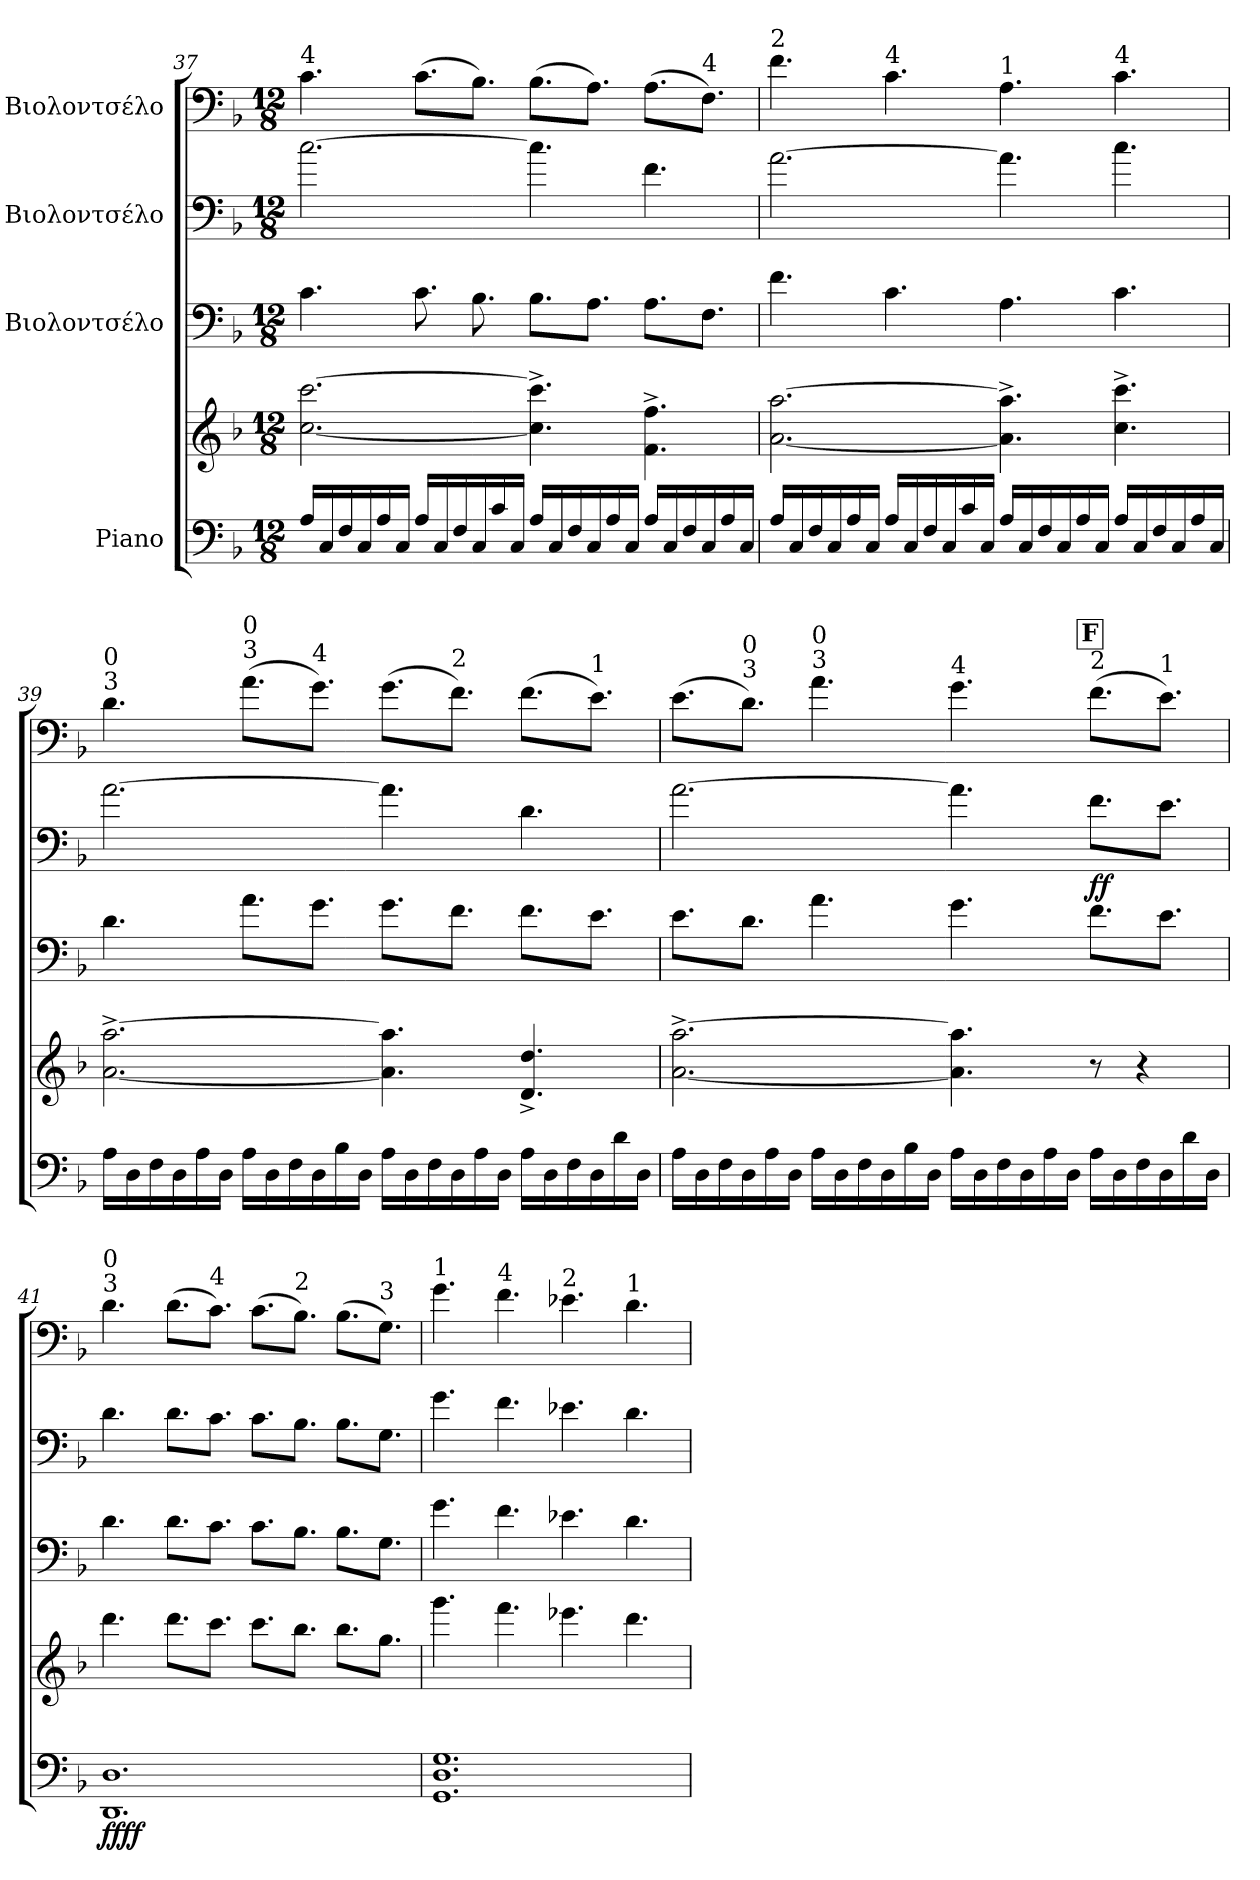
**kern	**kern	**dynam	**kern	**kern	**dynam	**kern
*part4	*part4	*part4	*part3	*part2	*part2	*part1
*staff5	*staff4	*staff4/5	*staff3	*staff2	*staff2	*staff1
*I"Piano	*	*	*I"Βιολοντσέλο	*I"Βιολοντσέλο	*	*I"Βιολοντσέλο
*clefF4	*clefG2	*	*clefF4	*clefF4	*	*clefF4
*k[b-]	*k[b-]	*	*k[b-]	*k[b-]	*	*k[b-]
*M12/8	*M12/8	*	*M12/8	*M12/8	*	*M12/8
=37	=37	=37	=37	=37	=37	=37
!	!	!	!	!	!	!LO:TX:a:t=4
16A\LL	[2.cc\ [2.ccc\	.	4.c\	[2.cc\	.	4.c\
16C/	.	.	.	.	.	.
16F\	.	.	.	.	.	.
16C/	.	.	.	.	.	.
16A\	.	.	.	.	.	.
16C/JJ	.	.	.	.	.	.
16A\LL	.	.	8.c\	.	.	(8.c\L
16C/	.	.	.	.	.	.
16F\	.	.	.	.	.	.
16C/	.	.	8.B-\	.	.	8.B-\J)
16c\	.	.	.	.	.	.
16C/JJ	.	.	.	.	.	.
16A\LL	4.cc\]^ 4.ccc\]^	.	8.B-\L	4.cc\]	.	(8.B-\L
16C/	.	.	.	.	.	.
16F\	.	.	.	.	.	.
16C/	.	.	8.A\J	.	.	8.A\J)
16A\	.	.	.	.	.	.
16C/JJ	.	.	.	.	.	.
16A\LL	4.f\^ 4.ff\^	.	8.A\L	4.f\	.	(8.A\L
16C/	.	.	.	.	.	.
16F\	.	.	.	.	.	.
!	!	!	!	!	!	!LO:TX:a:t=4
16C/	.	.	8.F\J	.	.	8.F\J)
16A\	.	.	.	.	.	.
16C/JJ	.	.	.	.	.	.
=38	=38	=38	=38	=38	=38	=38
!	!	!	!	!	!	!LO:TX:a:t=2
16A\LL	[2.a\ [2.aa\	.	4.f\	[2.a\	.	4.f\
16C/	.	.	.	.	.	.
16F\	.	.	.	.	.	.
16C/	.	.	.	.	.	.
16A\	.	.	.	.	.	.
16C/JJ	.	.	.	.	.	.
!	!	!	!	!	!	!LO:TX:a:t=4
16A\LL	.	.	4.c\	.	.	4.c\
16C/	.	.	.	.	.	.
16F\	.	.	.	.	.	.
16C/	.	.	.	.	.	.
16c\	.	.	.	.	.	.
16C/JJ	.	.	.	.	.	.
!	!	!	!	!	!	!LO:TX:a:t=1
16A\LL	4.a\]^ 4.aa\]^	.	4.A\	4.a\]	.	4.A\
16C/	.	.	.	.	.	.
16F\	.	.	.	.	.	.
16C/	.	.	.	.	.	.
16A\	.	.	.	.	.	.
16C/JJ	.	.	.	.	.	.
!	!	!	!	!	!	!LO:TX:a:t=4
16A\LL	4.cc\^ 4.ccc\^	.	4.c\	4.cc\	.	4.c\
16C/	.	.	.	.	.	.
16F\	.	.	.	.	.	.
16C/	.	.	.	.	.	.
16A\	.	.	.	.	.	.
16C/JJ	.	.	.	.	.	.
!!LO:LB:g=z
=39	=39	=39	=39	=39	=39	=39
!	!	!	!	!	!	!LO:TX:a:t=3
!	!	!	!	!	!	!LO:TX:a:t=0
16A\LL	[2.a\^ [2.aa\^	.	4.d\	[2.a\	.	4.d\
16D\	.	.	.	.	.	.
16F\	.	.	.	.	.	.
16D\	.	.	.	.	.	.
16A\	.	.	.	.	.	.
16D\JJ	.	.	.	.	.	.
!	!	!	!	!	!	!LO:TX:a:t=3
!	!	!	!	!	!	!LO:TX:a:t=0
16A\LL	.	.	8.a\L	.	.	(8.a\L
16D\	.	.	.	.	.	.
16F\	.	.	.	.	.	.
!	!	!	!	!	!	!LO:TX:a:t=4
16D\	.	.	8.g\J	.	.	8.g\J)
16B-\	.	.	.	.	.	.
16D\JJ	.	.	.	.	.	.
16A\LL	4.a\] 4.aa\]	.	8.g\L	4.a\]	.	(8.g\L
16D\	.	.	.	.	.	.
16F\	.	.	.	.	.	.
!	!	!	!	!	!	!LO:TX:a:t=2
16D\	.	.	8.f\J	.	.	8.f\J)
16A\	.	.	.	.	.	.
16D\JJ	.	.	.	.	.	.
16A\LL	4.d/^ 4.dd/^	.	8.f\L	4.d\	.	(8.f\L
16D\	.	.	.	.	.	.
16F\	.	.	.	.	.	.
!	!	!	!	!	!	!LO:TX:a:t=1
16D\	.	.	8.e\J	.	.	8.e\J)
16d\	.	.	.	.	.	.
16D\JJ	.	.	.	.	.	.
!!LO:REH:place=s1:a:B:fs=14:t=F:qo=4.5
=40	=40	=40	=40	=40	=40	=40
16A\LL	[2.a\^ [2.aa\^	.	8.e\L	[2.a\	.	(8.e\L
16D\	.	.	.	.	.	.
16F\	.	.	.	.	.	.
!	!	!	!	!	!	!LO:TX:a:t=3
!	!	!	!	!	!	!LO:TX:a:t=0
16D\	.	.	8.d\J	.	.	8.d\J)
16A\	.	.	.	.	.	.
16D\JJ	.	.	.	.	.	.
!	!	!	!	!	!	!LO:TX:a:t=3
!	!	!	!	!	!	!LO:TX:a:t=0
16A\LL	.	.	4.a\	.	.	4.a\
16D\	.	.	.	.	.	.
16F\	.	.	.	.	.	.
16D\	.	.	.	.	.	.
16B-\	.	.	.	.	.	.
16D\JJ	.	.	.	.	.	.
!	!	!	!	!	!	!LO:TX:a:t=4
16A\LL	4.a\] 4.aa\]	.	4.g\	4.a\]	.	4.g\
16D\	.	.	.	.	.	.
16F\	.	.	.	.	.	.
16D\	.	.	.	.	.	.
16A\	.	.	.	.	.	.
16D\JJ	.	.	.	.	.	.
!	!	!	!	!	!	!LO:TX:a:t=2
!	!	!	!	!	!LO:DY:b	!
16A\LL	8r	.	8.f\L	8.f\L	ff	(8.f\L
16D\	.	.	.	.	.	.
16F\	4r	.	.	.	.	.
!	!	!	!	!	!	!LO:TX:a:t=1
16D\	.	.	8.e\J	8.e\J	.	8.e\J)
16d\	.	.	.	.	.	.
16D\JJ	.	.	.	.	.	.
=41	=41	=41	=41	=41	=41	=41
!	!	!	!	!	!	!LO:TX:a:t=3
!	!	!	!	!	!	!LO:TX:a:t=0
!	!	!LO:DY:b=2	!	!	!	!
!	!	!LO:DY:n=1:b	!	!	!	!
1.DD 1.D	4.ddd\	ff ff	4.d\	4.d\	.	4.d\
.	8.ddd\L	.	8.d\L	8.d\L	.	(8.d\L
!	!	!	!	!	!	!LO:TX:a:t=4
.	8.ccc\J	.	8.c\J	8.c\J	.	8.c\J)
.	8.ccc\L	.	8.c\L	8.c\L	.	(8.c\L
!	!	!	!	!	!	!LO:TX:a:t=2
.	8.bb-\J	.	8.B-\J	8.B-\J	.	8.B-\J)
.	8.bb-\L	.	8.B-\L	8.B-\L	.	(8.B-\L
!	!	!	!	!	!	!LO:TX:a:t=3
.	8.gg\J	.	8.G\J	8.G\J	.	8.G\J)
=42	=42	=42	=42	=42	=42	=42
!	!	!	!	!	!	!LO:TX:a:t=1
1.GG 1.D 1.G	4.ggg\	.	4.g\	4.g\	.	4.g\
!	!	!	!	!	!	!LO:TX:a:t=4
.	4.fff\	.	4.f\	4.f\	.	4.f\
!	!	!	!	!	!	!LO:TX:a:t=2
.	4.eee-X\	.	4.e-X\	4.e-X\	.	4.e-X\
!	!	!	!	!	!	!LO:TX:a:t=1
.	4.ddd\	.	4.d\	4.d\	.	4.d\
=	=	=	=	=	=	=
*-	*-	*-	*-	*-	*-	*-
